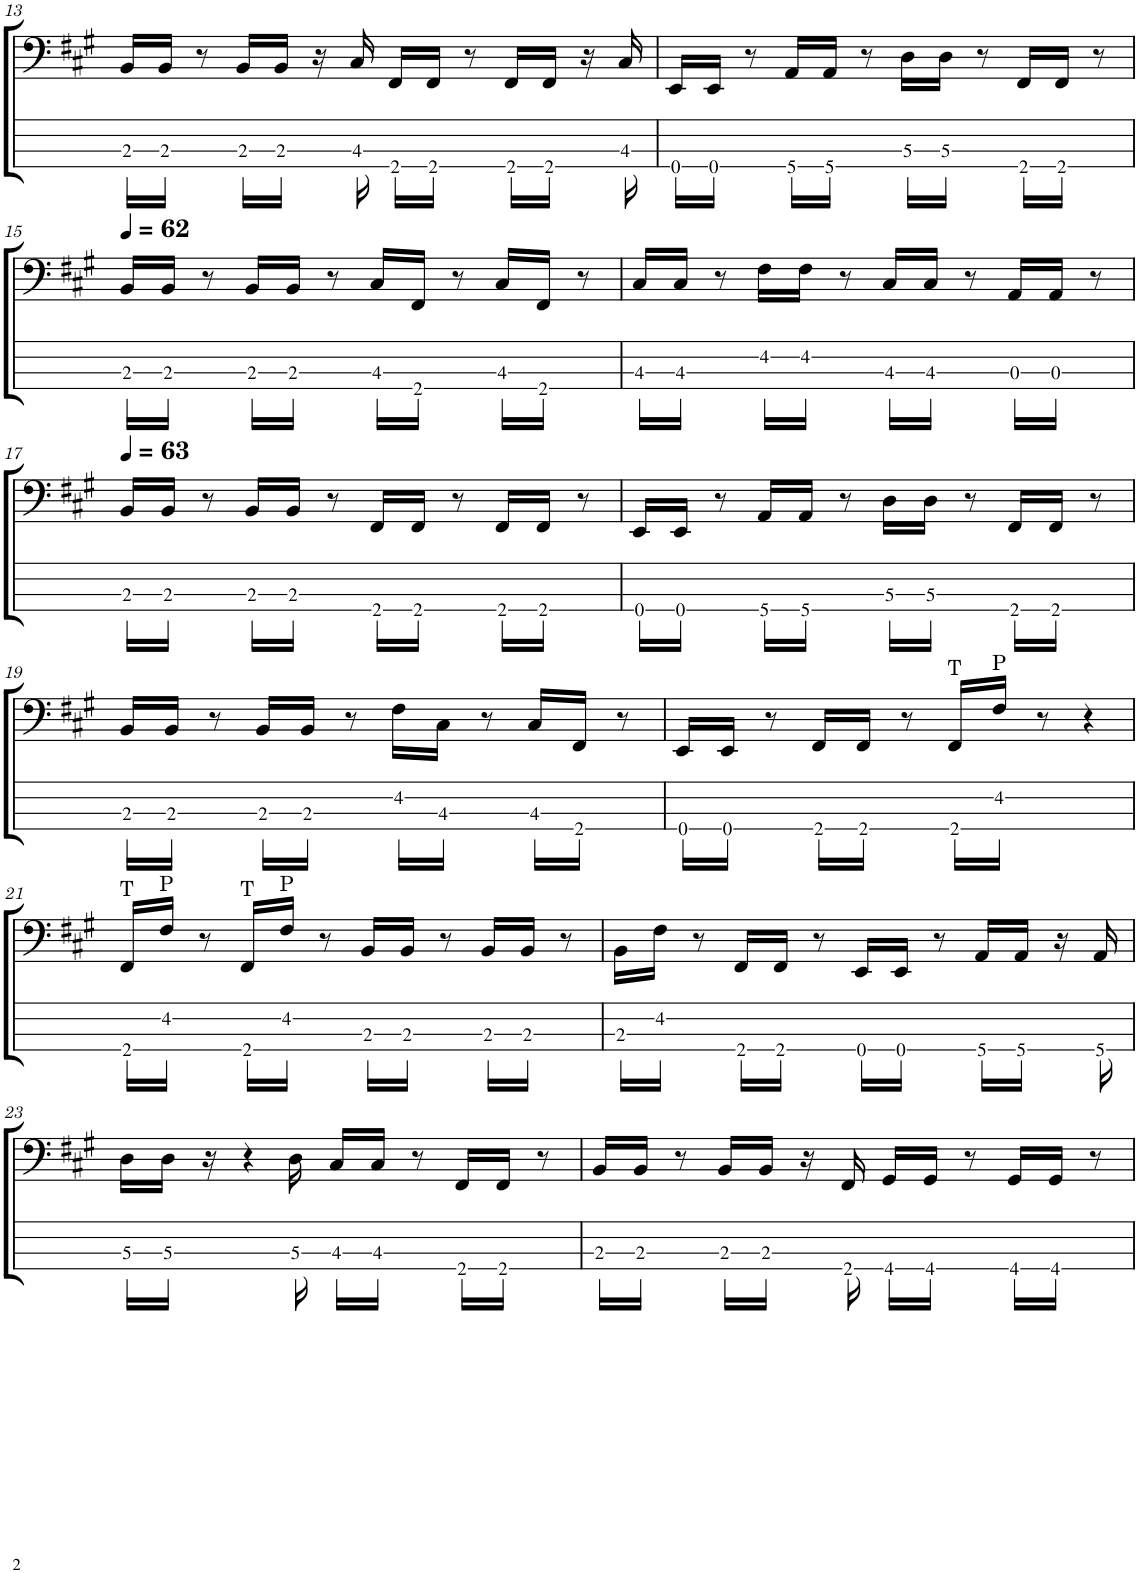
**kern	**kern
*part1	*part1
*staff2	*staff1
*I"Bass Guitar	*
*I'B. Guit.	*
!!LO:PB:g=z
*	*clefF4
*Trd7c12	*Trd7c12
*k[f#c#g#]	*k[f#c#g#]
*M4/4	*M4/4
=13	=13
16BB\LL	16BB/LL
16BB\JJ	16BB/JJ
8r	8r
16BB\LL	16BB/LL
16BB\JJ	16BB/JJ
16r	16r
16C#\	16C#/
16FF#\LL	16FF#/LL
16FF#\JJ	16FF#/JJ
8r	8r
16FF#\LL	16FF#/LL
16FF#\JJ	16FF#/JJ
16r	16r
16C#\	16C#/
=14	=14
16EE\LL	16EE/LL
16EE\JJ	16EE/JJ
8r	8r
16AA\LL	16AA/LL
16AA\JJ	16AA/JJ
8r	8r
16D\LL	16D\LL
16D\JJ	16D\JJ
8r	8r
16FF#\LL	16FF#/LL
16FF#\JJ	16FF#/JJ
8r	8r
!!LO:LB:g=z
=15	=15
*	*MM62
16BB\LL	16BB/LL
16BB\JJ	16BB/JJ
8r	8r
16BB\LL	16BB/LL
16BB\JJ	16BB/JJ
8r	8r
16C#\LL	16C#/LL
16FF#\JJ	16FF#/JJ
8r	8r
16C#\LL	16C#/LL
16FF#\JJ	16FF#/JJ
8r	8r
=16	=16
16C#\LL	16C#/LL
16C#\JJ	16C#/JJ
8r	8r
16F#\LL	16F#\LL
16F#\JJ	16F#\JJ
8r	8r
16C#\LL	16C#/LL
16C#\JJ	16C#/JJ
8r	8r
16AA\LL	16AA/LL
16AA\JJ	16AA/JJ
8r	8r
!!LO:LB:g=z
=17	=17
*	*MM63
16BB\LL	16BB/LL
16BB\JJ	16BB/JJ
8r	8r
16BB\LL	16BB/LL
16BB\JJ	16BB/JJ
8r	8r
16FF#\LL	16FF#/LL
16FF#\JJ	16FF#/JJ
8r	8r
16FF#\LL	16FF#/LL
16FF#\JJ	16FF#/JJ
8r	8r
=18	=18
16EE\LL	16EE/LL
16EE\JJ	16EE/JJ
8r	8r
16AA\LL	16AA/LL
16AA\JJ	16AA/JJ
8r	8r
16D\LL	16D\LL
16D\JJ	16D\JJ
8r	8r
16FF#\LL	16FF#/LL
16FF#\JJ	16FF#/JJ
8r	8r
!!LO:LB:g=z
=19	=19
16BB\LL	16BB/LL
16BB\JJ	16BB/JJ
8r	8r
16BB\LL	16BB/LL
16BB\JJ	16BB/JJ
8r	8r
16F#\LL	16F#\LL
16C#\JJ	16C#\JJ
8r	8r
16C#\LL	16C#/LL
16FF#\JJ	16FF#/JJ
8r	8r
=20	=20
16EE\LL	16EE/LL
16EE\JJ	16EE/JJ
8r	8r
16FF#\LL	16FF#/LL
16FF#\JJ	16FF#/JJ
8r	8r
!	!LO:TX:a:t=T
16FF#\LL	16FF#/LL
!	!LO:TX:a:t=P
16F#\JJ	16F#/JJ
8r	8r
4r	4r
!!LO:LB:g=z
=21	=21
!	!LO:TX:a:t=T
16FF#\LL	16FF#/LL
!	!LO:TX:a:t=P
16F#\JJ	16F#/JJ
8r	8r
!	!LO:TX:a:t=T
16FF#\LL	16FF#/LL
!	!LO:TX:a:t=P
16F#\JJ	16F#/JJ
8r	8r
16BB\LL	16BB/LL
16BB\JJ	16BB/JJ
8r	8r
16BB\LL	16BB/LL
16BB\JJ	16BB/JJ
8r	8r
=22	=22
16BB\LL	16BB\LL
16F#\JJ	16F#\JJ
8r	8r
16FF#\LL	16FF#/LL
16FF#\JJ	16FF#/JJ
8r	8r
16EE\LL	16EE/LL
16EE\JJ	16EE/JJ
8r	8r
16AA\LL	16AA/LL
16AA\JJ	16AA/JJ
16r	16r
16AA\	16AA/
!!LO:LB:g=z
=23	=23
16D\LL	16D\LL
16D\JJ	16D\JJ
16r	16r
4r	4r
16D\	16D\
16C#\LL	16C#/LL
16C#\JJ	16C#/JJ
8r	8r
16FF#\LL	16FF#/LL
16FF#\JJ	16FF#/JJ
8r	8r
=24	=24
16BB\LL	16BB/LL
16BB\JJ	16BB/JJ
8r	8r
16BB\LL	16BB/LL
16BB\JJ	16BB/JJ
16r	16r
16FF#\	16FF#/
16GG#\LL	16GG#/LL
16GG#\JJ	16GG#/JJ
8r	8r
16GG#\LL	16GG#/LL
16GG#\JJ	16GG#/JJ
8r	8r
=	=
*-	*-
